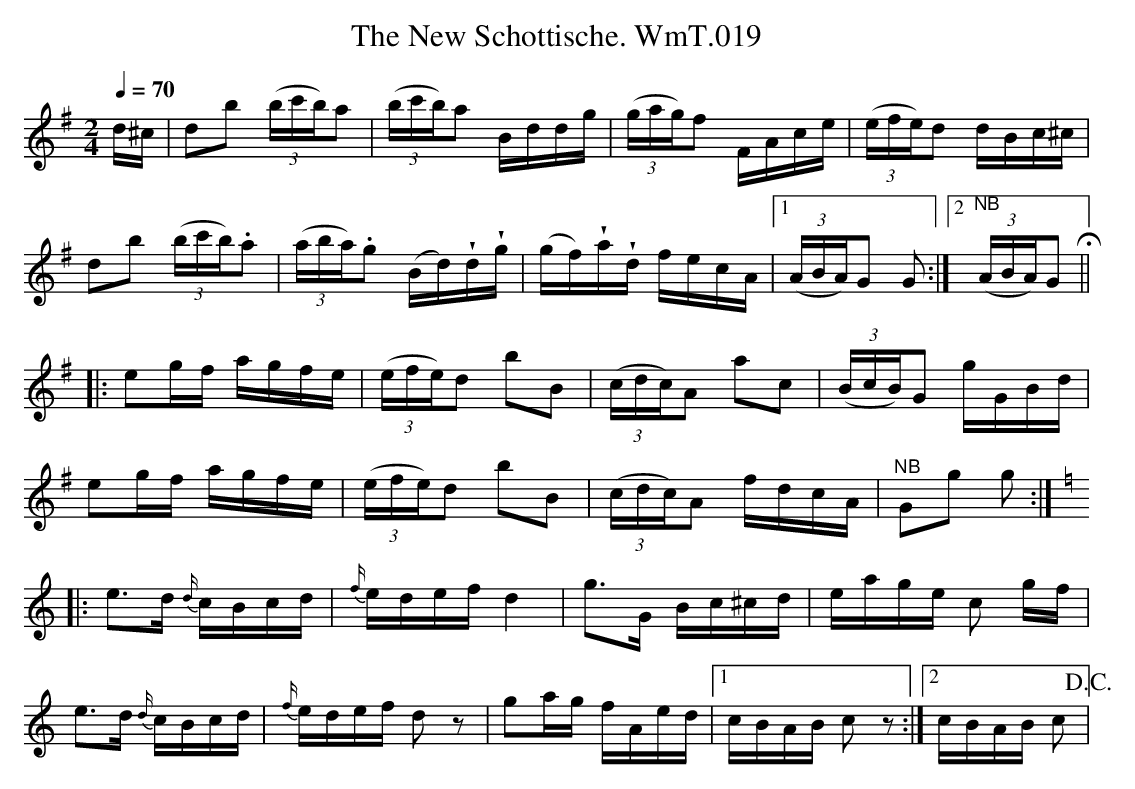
X:1
T:New Schottische. WmT.019, The
M:2/4
L:1/8
U:w=!wedge!
Q:1/4=70
K:G
d/^c/|db (3(b/c'/b/)a|(3(b/c'/b/)a B/d/d/g/|\\
(3(g/a/g/)f F/A/c/e/|(3(e/f/e/)d d/B/c/^c/|
db (3(b/c'/b/).a|(3(a/b/a/).g (B/d/)wd/wg/|\\
(g/f/)wa/wd/ f/e/c/A/|1(3(A/B/A/)G G:|2"^NB"(3(A/B/A/)G H||
|:eg/f/ a/g/f/e/|(3(e/f/e/)d bB|(3(c/d/c/)A ac|(3(B/c/B/)G g/G/B/d/|
eg/f/ a/g/f/e/|(3(e/f/e/)d bB|(3(c/d/c/)A f/d/c/A/|"^NB"Gg g:|
K:C
|:e>d {d/}c/B/c/d/|{f/}e/d/e/f/ d2|g>G B/c/^c/d/|e/a/g/e/ c g/f/|
e>d {d/}c/B/c/d/|{f/}e/d/e/f/ dz|ga/g/ f/A/e/d/|\\
[1c/B/A/B/ cz:|2c/B/A/B/ c !D.C.!|
